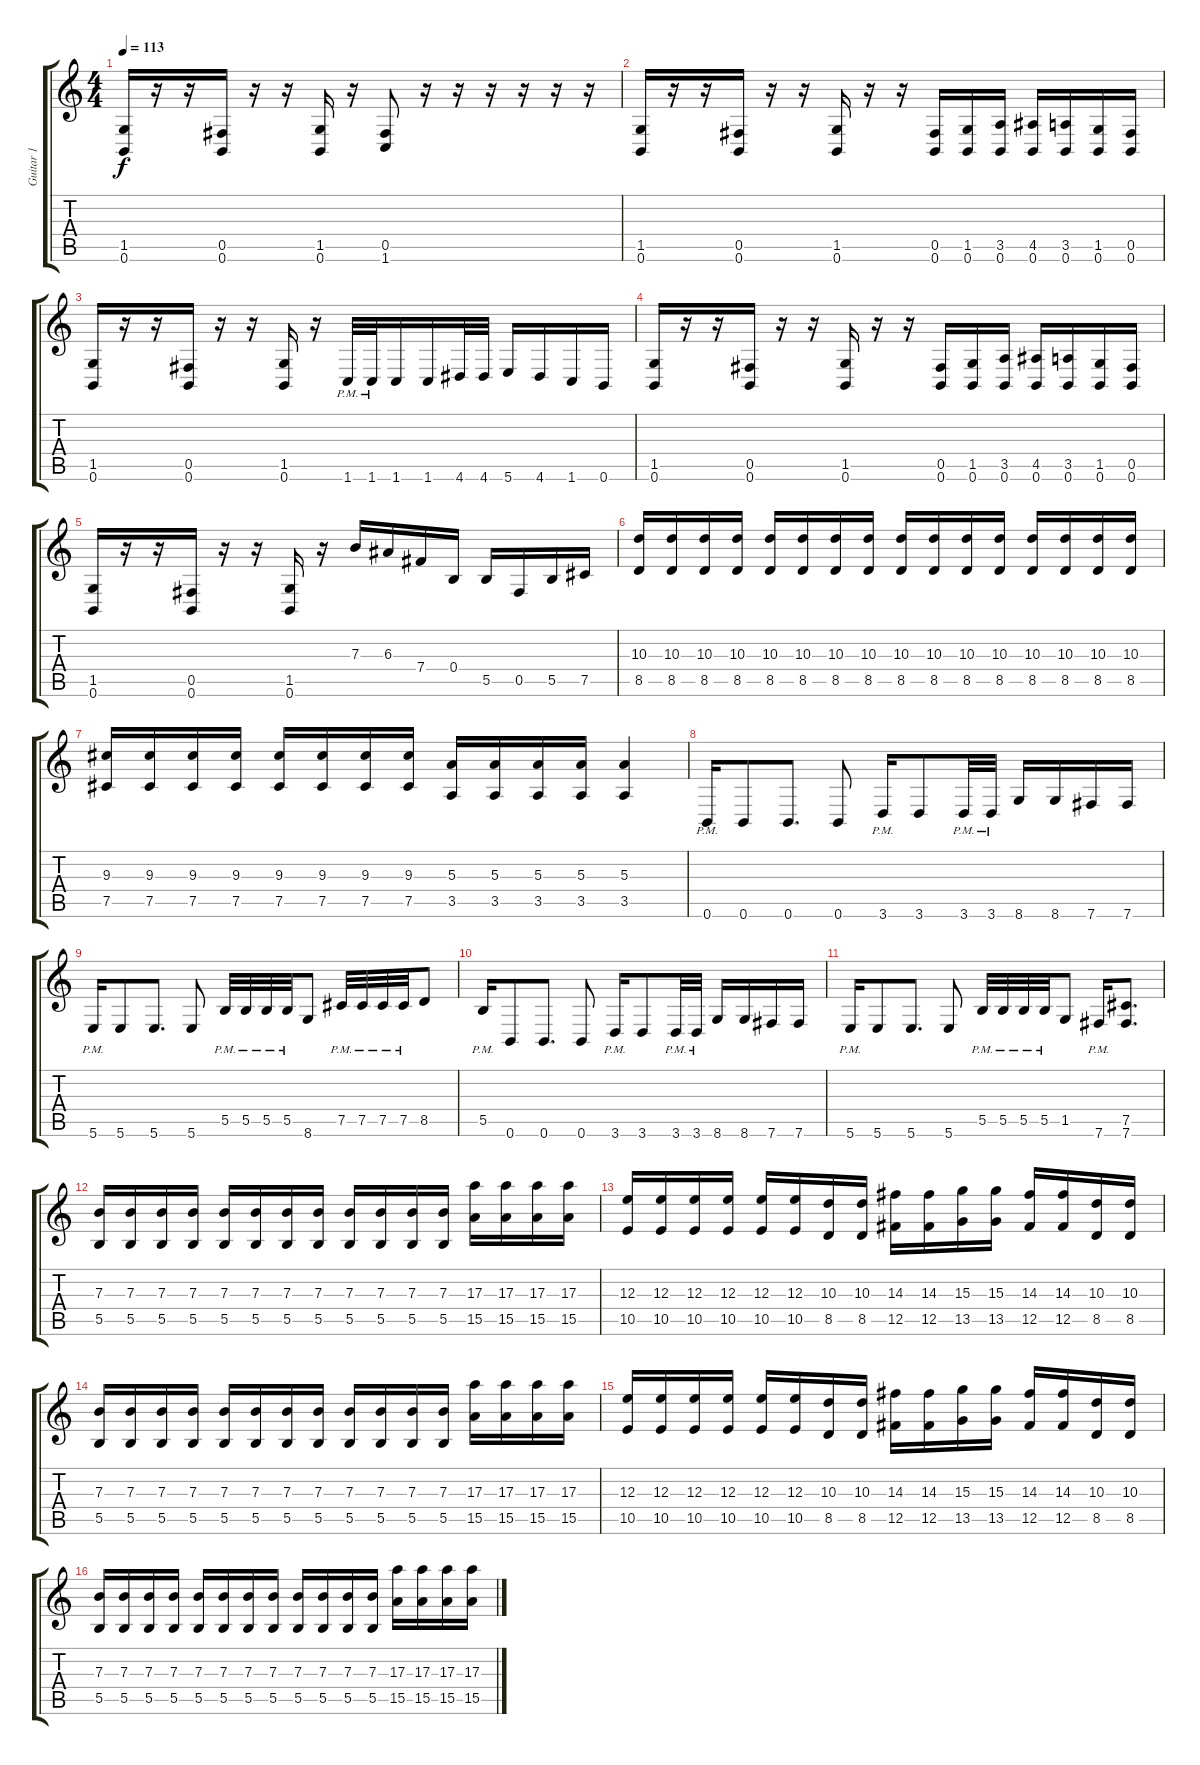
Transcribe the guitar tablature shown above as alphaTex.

\track ("Guitar 1" "Guitar 1") {instrument overdrivenguitar}
\staff {score tabs}
\tuning (Db4 Ab3 E3 B2 Gb2 B1) {hide}
\ts (4 4)
\tempo 113
\clef g2
\ks c
(1.5 0.6).16{dy f} r.16 r.16 (0.5 0.6).16 r.16 r.16 (1.5 0.6).16 r.16 (0.5 1.6).8 r.16 r.16 r.16 r.16 r.16 r.16 |
(1.5 0.6).16 r.16 r.16 (0.5 0.6).16 r.16 r.16 (1.5 0.6).16 r.16 r.16 (0.5 0.6).16 (1.5 0.6).16 (3.5 0.6).16 (4.5 0.6).16 (3.5 0.6).16 (1.5 0.6).16 (0.5 0.6).16 |
(1.5 0.6).16 r.16 r.16 (0.5 0.6).16 r.16 r.16 (1.5 0.6).16 r.16 1.6{pm}.32 1.6{pm}.32 1.6.16 1.6.16 4.6.32 4.6.32 5.6.16 4.6.16 1.6.16 0.6.16 |
(1.5 0.6).16 r.16 r.16 (0.5 0.6).16 r.16 r.16 (1.5 0.6).16 r.16 r.16 (0.5 0.6).16 (1.5 0.6).16 (3.5 0.6).16 (4.5 0.6).16 (3.5 0.6).16 (1.5 0.6).16 (0.5 0.6).16 |
(1.5 0.6).16 r.16 r.16 (0.5 0.6).16 r.16 r.16 (1.5 0.6).16 r.16 7.3.16 6.3.16 7.4.16 0.4.16 5.5.16 0.5.16 5.5.16 7.5.16 |
(10.3 8.5).16 (10.3 8.5).16 (10.3 8.5).16 (10.3 8.5).16 (10.3 8.5).16 (10.3 8.5).16 (10.3 8.5).16 (10.3 8.5).16 (10.3 8.5).16 (10.3 8.5).16 (10.3 8.5).16 (10.3 8.5).16 (10.3 8.5).16 (10.3 8.5).16 (10.3 8.5).16 (10.3 8.5).16 |
(9.3 7.5).16 (9.3 7.5).16 (9.3 7.5).16 (9.3 7.5).16 (9.3 7.5).16 (9.3 7.5).16 (9.3 7.5).16 (9.3 7.5).16 (5.3 3.5).16 (5.3 3.5).16 (5.3 3.5).16 (5.3 3.5).16 (5.3 3.5).4 |
0.6{pm}.16 0.6.8 0.6.8{d} 0.6.8 3.6{pm}.16 3.6.8 3.6{pm}.32 3.6{pm}.32 8.6.16 8.6.16 7.6.16 7.6.16 |
5.6{pm}.16 5.6.8 5.6.8{d} 5.6.8 5.5{pm}.32 5.5{pm}.32 5.5{pm}.32 5.5{pm}.32 8.6.8 7.5{pm}.32 7.5{pm}.32 7.5{pm}.32 7.5{pm}.32 8.5.8 |
5.5{pm}.16 0.6.8 0.6.8{d} 0.6.8 3.6{pm}.16 3.6.8 3.6{pm}.32 3.6{pm}.32 8.6.16 8.6.16 7.6.16 7.6.16 |
5.6{pm}.16 5.6.8 5.6.8{d} 5.6.8 5.5{pm}.32 5.5{pm}.32 5.5{pm}.32 5.5{pm}.32 1.5.8 7.6{pm}.16 (7.5 7.6).8{d} |
(7.3 5.5).16 (7.3 5.5).16 (7.3 5.5).16 (7.3 5.5).16 (7.3 5.5).16 (7.3 5.5).16 (7.3 5.5).16 (7.3 5.5).16 (7.3 5.5).16 (7.3 5.5).16 (7.3 5.5).16 (7.3 5.5).16 (17.3 15.5).16 (17.3 15.5).16 (17.3 15.5).16 (17.3 15.5).16 |
(12.3 10.5).16 (12.3 10.5).16 (12.3 10.5).16 (12.3 10.5).16 (12.3 10.5).16 (12.3 10.5).16 (10.3 8.5).16 (10.3 8.5).16 (14.3 12.5).16 (14.3 12.5).16 (15.3 13.5).16 (15.3 13.5).16 (14.3 12.5).16 (14.3 12.5).16 (10.3 8.5).16 (10.3 8.5).16 |
(7.3 5.5).16 (7.3 5.5).16 (7.3 5.5).16 (7.3 5.5).16 (7.3 5.5).16 (7.3 5.5).16 (7.3 5.5).16 (7.3 5.5).16 (7.3 5.5).16 (7.3 5.5).16 (7.3 5.5).16 (7.3 5.5).16 (17.3 15.5).16 (17.3 15.5).16 (17.3 15.5).16 (17.3 15.5).16 |
(12.3 10.5).16 (12.3 10.5).16 (12.3 10.5).16 (12.3 10.5).16 (12.3 10.5).16 (12.3 10.5).16 (10.3 8.5).16 (10.3 8.5).16 (14.3 12.5).16 (14.3 12.5).16 (15.3 13.5).16 (15.3 13.5).16 (14.3 12.5).16 (14.3 12.5).16 (10.3 8.5).16 (10.3 8.5).16 |
(7.3 5.5).16 (7.3 5.5).16 (7.3 5.5).16 (7.3 5.5).16 (7.3 5.5).16 (7.3 5.5).16 (7.3 5.5).16 (7.3 5.5).16 (7.3 5.5).16 (7.3 5.5).16 (7.3 5.5).16 (7.3 5.5).16 (17.3 15.5).16 (17.3 15.5).16 (17.3 15.5).16 (17.3 15.5).16
